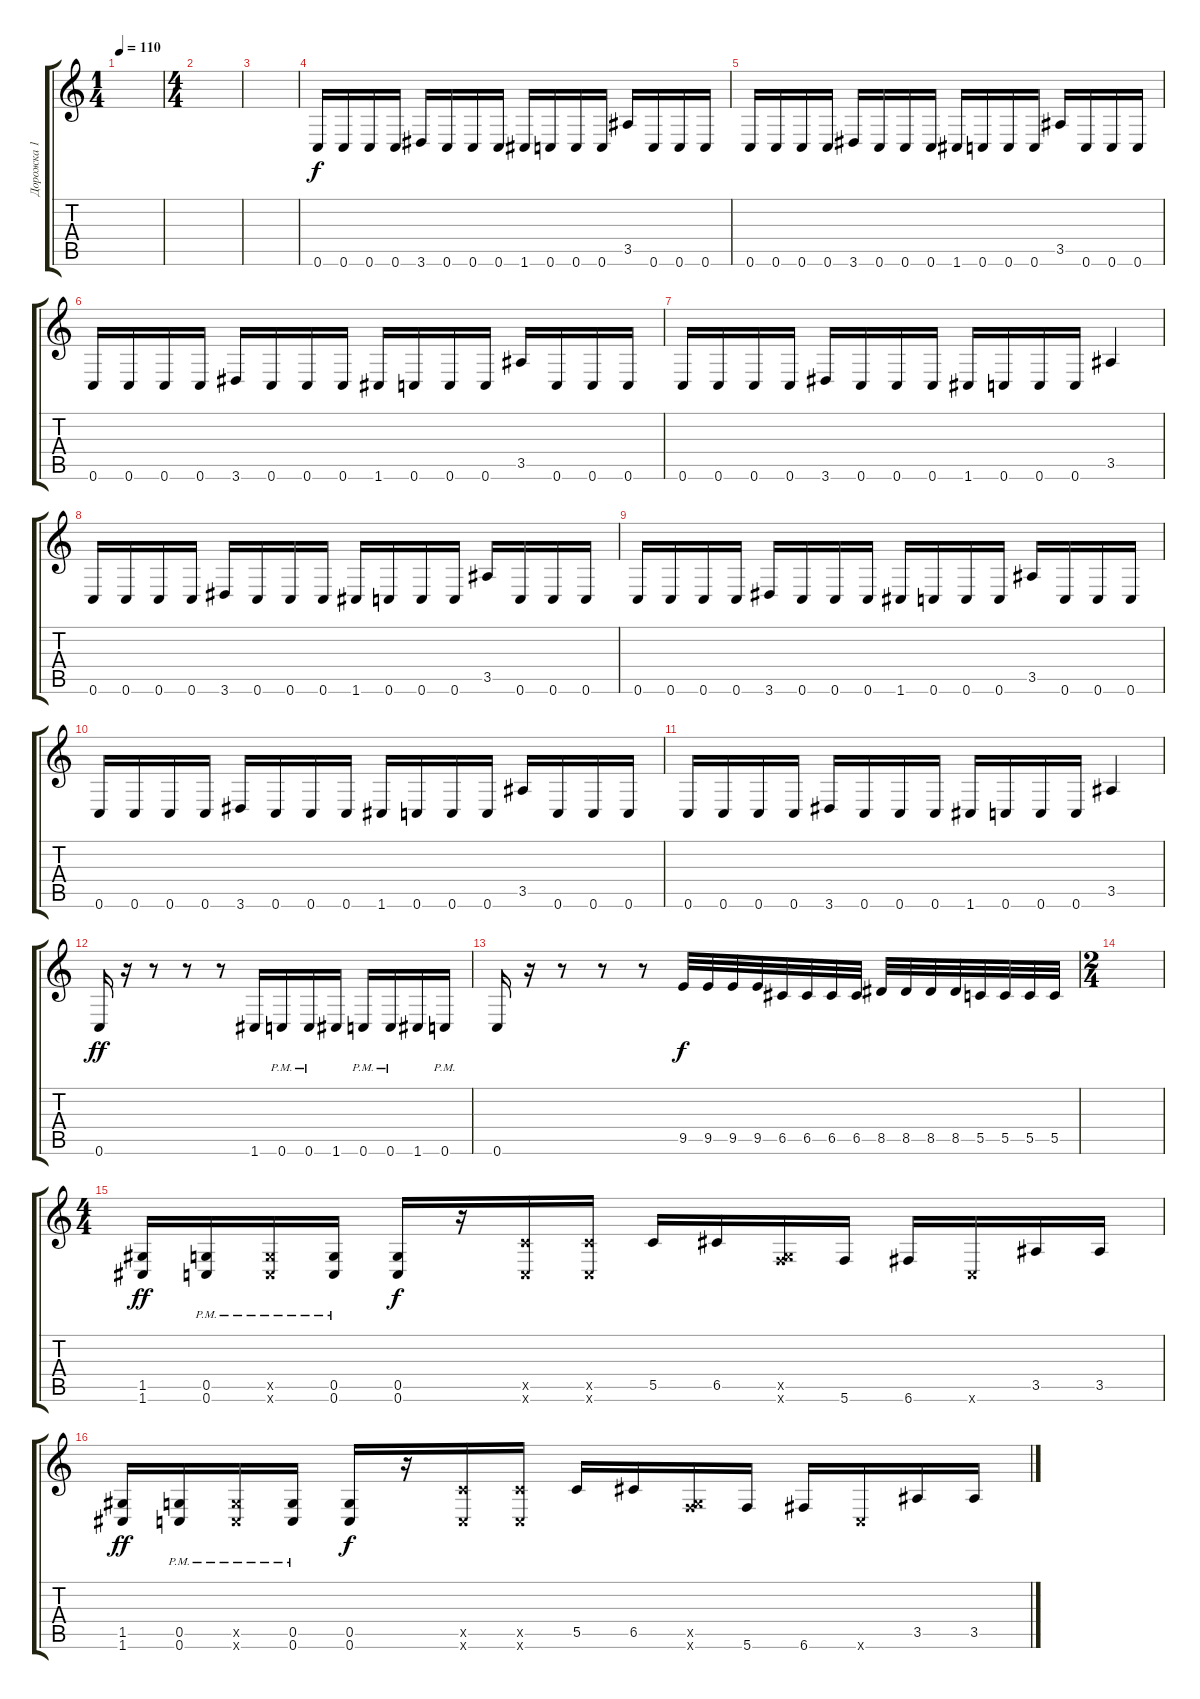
\track ("Дорожка 1" "Дорожка 1") {instrument distortionguitar}
\staff {score tabs}
\tuning (D4 A3 F3 C3 G2 C2) {hide}
\ts (1 4)
\tempo 110
\clef g2
\ks c
|
\ts (4 4)
|
|
0.6.16 0.6.16 0.6.16 0.6.16 3.6.16 0.6.16 0.6.16 0.6.16 1.6.16 0.6.16 0.6.16 0.6.16 3.5.16 0.6.16 0.6.16 0.6.16 |
0.6.16 0.6.16 0.6.16 0.6.16 3.6.16 0.6.16 0.6.16 0.6.16 1.6.16 0.6.16 0.6.16 0.6.16 3.5.16 0.6.16 0.6.16 0.6.16 |
0.6.16 0.6.16 0.6.16 0.6.16 3.6.16 0.6.16 0.6.16 0.6.16 1.6.16 0.6.16 0.6.16 0.6.16 3.5.16 0.6.16 0.6.16 0.6.16 |
0.6.16 0.6.16 0.6.16 0.6.16 3.6.16 0.6.16 0.6.16 0.6.16 1.6.16 0.6.16 0.6.16 0.6.16 3.5.4 |
0.6.16 0.6.16 0.6.16 0.6.16 3.6.16 0.6.16 0.6.16 0.6.16 1.6.16 0.6.16 0.6.16 0.6.16 3.5.16 0.6.16 0.6.16 0.6.16 |
0.6.16 0.6.16 0.6.16 0.6.16 3.6.16 0.6.16 0.6.16 0.6.16 1.6.16 0.6.16 0.6.16 0.6.16 3.5.16 0.6.16 0.6.16 0.6.16 |
0.6.16 0.6.16 0.6.16 0.6.16 3.6.16 0.6.16 0.6.16 0.6.16 1.6.16 0.6.16 0.6.16 0.6.16 3.5.16 0.6.16 0.6.16 0.6.16 |
0.6.16 0.6.16 0.6.16 0.6.16 3.6.16 0.6.16 0.6.16 0.6.16 1.6.16 0.6.16 0.6.16 0.6.16 3.5.4 |
0.6.16{dy ff} r.16 r.8 r.8 r.8 1.6.16 0.6{pm}.16 0.6{pm}.16 1.6.16 0.6{pm}.16 0.6{pm}.16 1.6.16 0.6{pm}.16 |
0.6.16 r.16 r.8 r.8 r.8 9.5.32{dy f} 9.5.32 9.5.32 9.5.32 6.5.32 6.5.32 6.5.32 6.5.32 8.5.32 8.5.32 8.5.32 8.5.32 5.5.32 5.5.32 5.5.32 5.5.32 |
\ts (2 4)
|
\ts (4 4)
(1.5 1.6).16{dy ff} (0.5{pm} 0.6{pm}).16 (0.5{pm x} 0.6{pm x}).16 (0.5{pm} 0.6{pm}).16 (0.5 0.6).16{dy f} r.16 (5.5{x} 0.6{x}).16 (5.5{x} 0.6{x}).16 5.5.16 6.5.16 (0.5{x} 5.6{x}).16 5.6.16 6.6.16 0.6{x}.16 3.5.16 3.5.16 |
(1.5 1.6).16{dy ff} (0.5{pm} 0.6{pm}).16 (0.5{pm x} 0.6{pm x}).16 (0.5{pm} 0.6{pm}).16 (0.5 0.6).16{dy f} r.16 (5.5{x} 0.6{x}).16 (5.5{x} 0.6{x}).16 5.5.16 6.5.16 (0.5{x} 5.6{x}).16 5.6.16 6.6.16 0.6{x}.16 3.5.16 3.5.16
